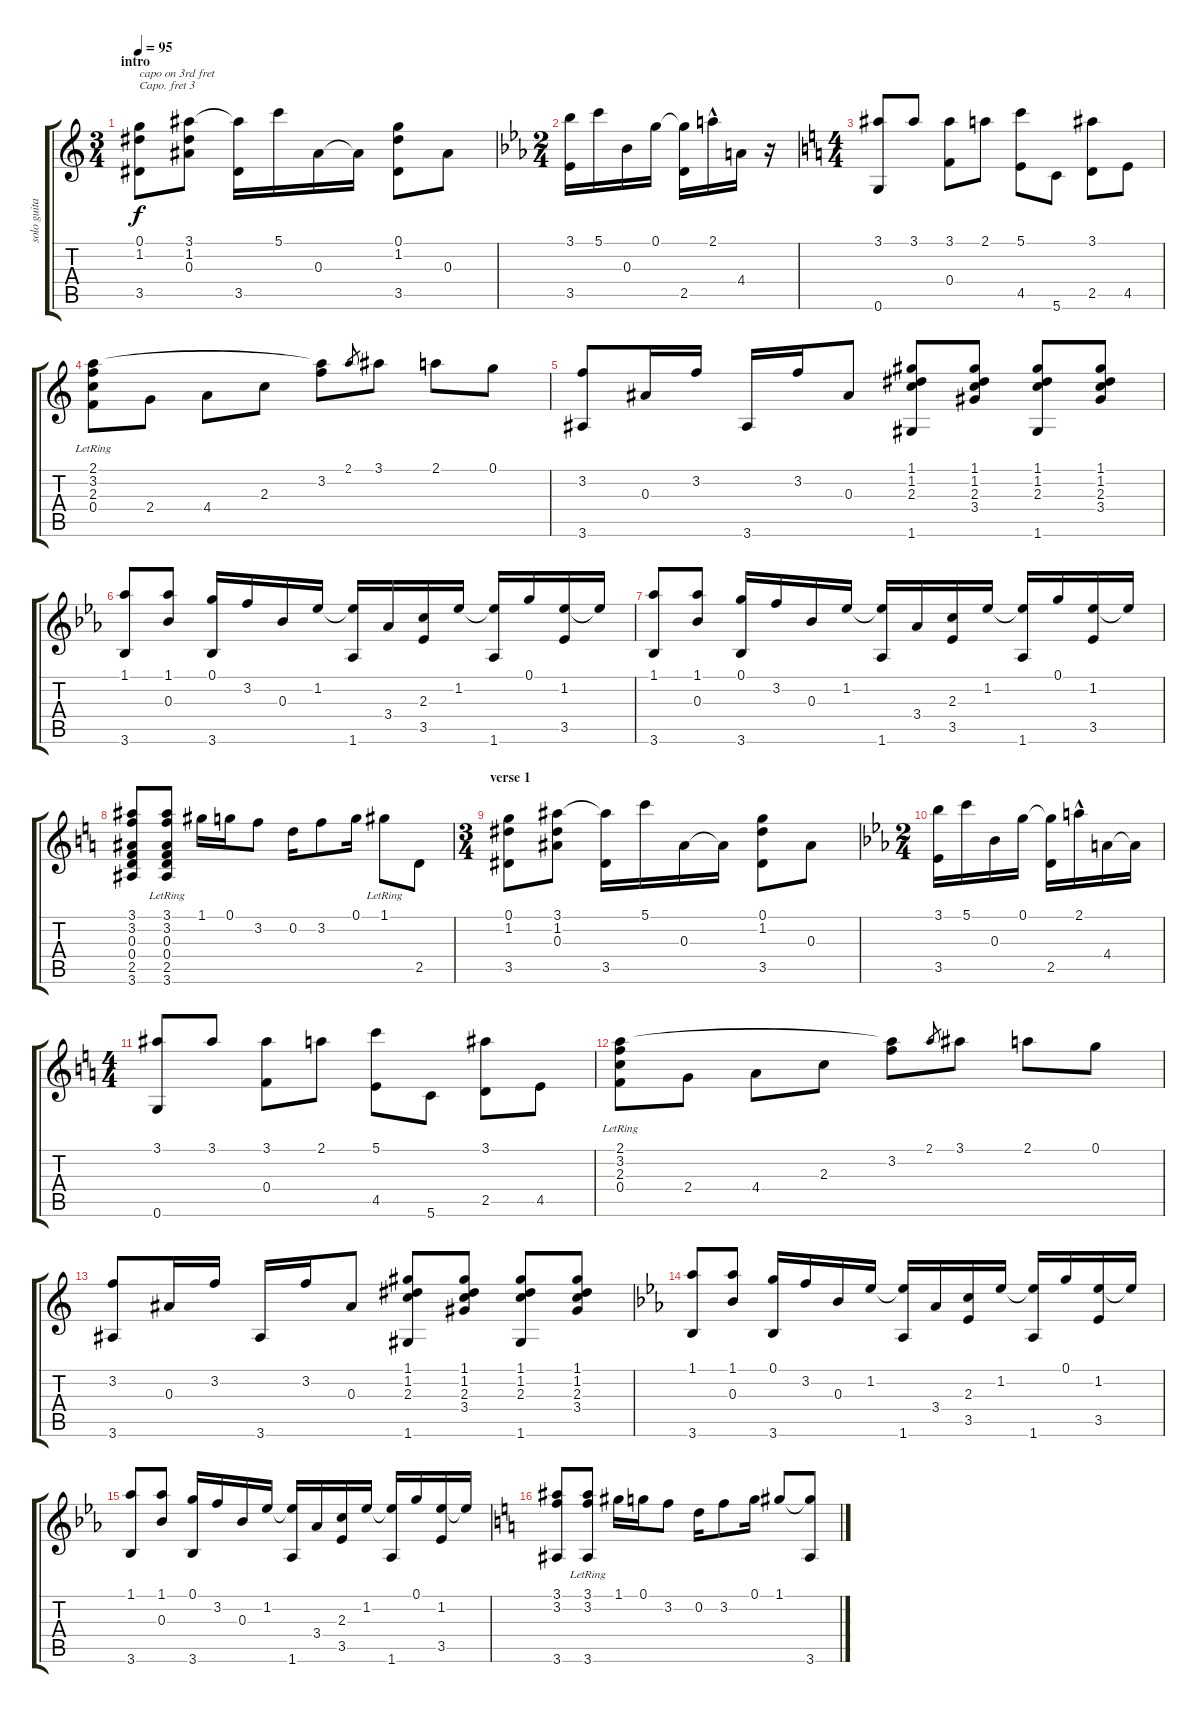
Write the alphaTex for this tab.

\track ("solo guitar" "solo guita") {instrument acousticguitarnylon}
\staff {score tabs}
\capo 3
\tuning (E4 B3 G3 D3 A2 E2) {hide}
\ts (3 4)
\section ("" "intro")
\tempo 95
\clef g2
\ks c
(0.1 1.2 3.5).8{txt "capo on 3rd fret" dy f instrument acousticguitarnylon} (3.1 1.2 0.3).8 (3.1{t} 3.5).16 5.1.16 0.3.16 0.3{t}.16 (0.1 1.2 3.5).8 0.3.8 |
\ts (2 4)
\ks eb
(3.1 3.5).16 5.1.16 0.3.16 0.1.16 (0.1{t} 2.5).16 2.1{hac}.16 4.4.16 r.16 |
\ts (4 4)
\ks c
(3.1 0.6).8 3.1.8 (3.1 0.4).8 2.1.8 (5.1 4.5).8 5.6.8 (3.1 2.5).8 4.5.8 |
(2.1 3.2{lr} 2.3{lr} 0.4).8 2.4.8 4.4.8 2.3.8 (2.1{t} 3.2).8 2.1.8{gr} 3.1.8 2.1.8 0.1.8 |
(3.2 3.6).8 0.3.16 3.2.16 3.6.16 3.2.16 0.3.8 (1.1 1.2 2.3 1.6).8 (1.1 1.2 2.3 3.4).8 (1.1 1.2 2.3 1.6).8 (1.1 1.2 2.3 3.4).8 |
\ks eb
(1.1 3.6).8 (1.1 0.3).8 (0.1 3.6).16 3.2.16 0.3.16 1.2.16 (1.2{t} 1.6).16 3.4.16 (2.3 3.5).16 1.2.16 (1.2{t} 1.6).16 0.1.16 (1.2 3.5).16 1.2{t}.16 |
(1.1 3.6).8 (1.1 0.3).8 (0.1 3.6).16 3.2.16 0.3.16 1.2.16 (1.2{t} 1.6).16 3.4.16 (2.3 3.5).16 1.2.16 (1.2{t} 1.6).16 0.1.16 (1.2 3.5).16 1.2{t}.16 |
\ks c
(3.1 3.2 0.3 0.4 2.5 3.6).8 (3.1 3.2 0.3 0.4 2.5 3.6{lr}).8 1.1.16 0.1.16 3.2.8 0.2.16 3.2.8 0.1.16 1.1{lr}.8 2.5.8 |
\ts (3 4)
\section ("" "verse 1")
(0.1 1.2 3.5).8 (3.1 1.2 0.3).8 (3.1{t} 3.5).16 5.1.16 0.3.16 0.3{t}.16 (0.1 1.2 3.5).8 0.3.8 |
\ts (2 4)
\ks eb
(3.1 3.5).16 5.1.16 0.3.16 0.1.16 (0.1{t} 2.5).16 2.1{hac}.16 4.4.16 4.4{t}.16 |
\ts (4 4)
\ks c
(3.1 0.6).8 3.1.8 (3.1 0.4).8 2.1.8 (5.1 4.5).8 5.6.8 (3.1 2.5).8 4.5.8 |
(2.1 3.2{lr} 2.3{lr} 0.4).8 2.4.8 4.4.8 2.3.8 (2.1{t} 3.2).8 2.1.8{gr} 3.1.8 2.1.8 0.1.8 |
(3.2 3.6).8 0.3.16 3.2.16 3.6.16 3.2.16 0.3.8 (1.1 1.2 2.3 1.6).8 (1.1 1.2 2.3 3.4).8 (1.1 1.2 2.3 1.6).8 (1.1 1.2 2.3 3.4).8 |
\ks eb
(1.1 3.6).8 (1.1 0.3).8 (0.1 3.6).16 3.2.16 0.3.16 1.2.16 (1.2{t} 1.6).16 3.4.16 (2.3 3.5).16 1.2.16 (1.2{t} 1.6).16 0.1.16 (1.2 3.5).16 1.2{t}.16 |
(1.1 3.6).8 (1.1 0.3).8 (0.1 3.6).16 3.2.16 0.3.16 1.2.16 (1.2{t} 1.6).16 3.4.16 (2.3 3.5).16 1.2.16 (1.2{t} 1.6).16 0.1.16 (1.2 3.5).16 1.2{t}.16 |
\ks c
(3.1 3.2 3.6).8 (3.1 3.2 3.6{lr}).8 1.1.16 0.1.16 3.2.8 0.2.16 3.2.8 0.1.16 1.1.8 (1.1{t} 3.6).8
